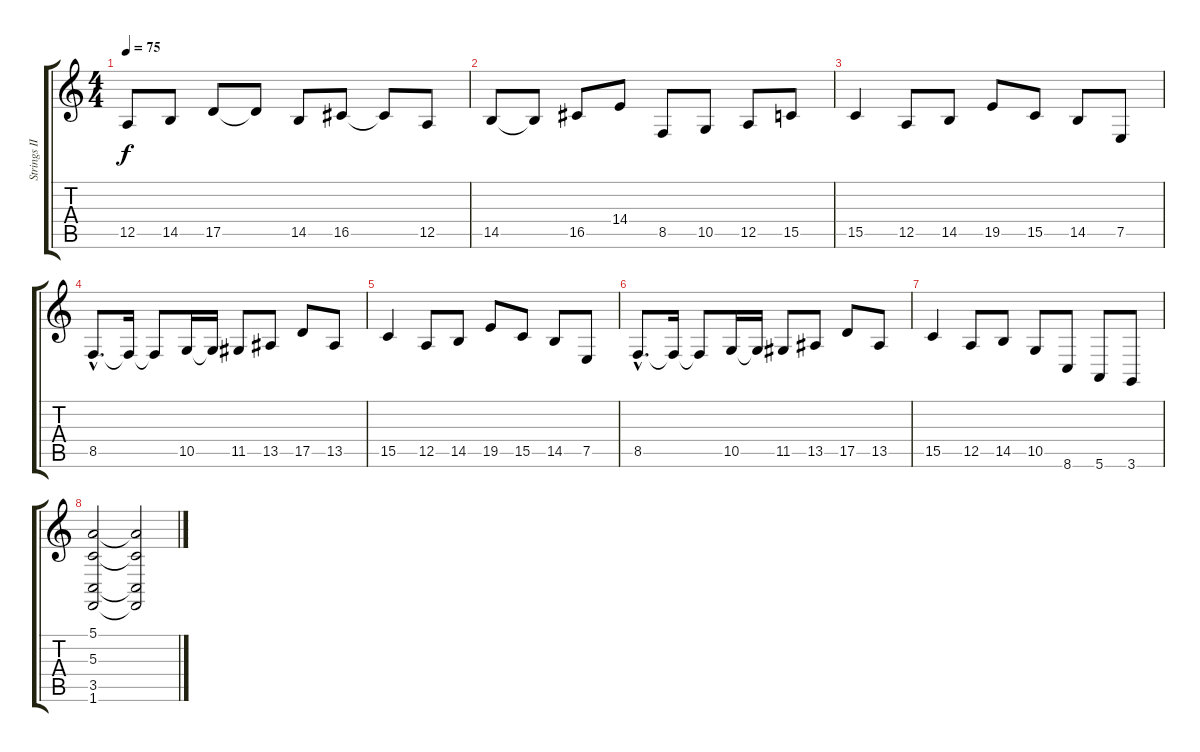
\track ("Strings III" "Strings II") {instrument stringensemble1}
\staff {score tabs}
\tuning (E4 B3 G3 D3 A2 E2) {hide}
\ts (4 4)
\tempo 75
\clef g2
\ks c
12.5.8{dy f} 14.5.8 17.5.8 17.5{t}.8 14.5.8 16.5.8 16.5{t}.8 12.5.8 |
14.5.8 14.5{t}.8 16.5.8 14.4.8 8.5.8 10.5.8 12.5.8 15.5.8 |
15.5.4 12.5.8 14.5.8 19.5.8 15.5.8 14.5.8 7.5.8 |
8.5{hac}.8{d} 8.5{t}.16 8.5{t}.8 10.5.16 10.5{t}.16 11.5.8 13.5.8 17.5.8 13.5.8 |
15.5.4 12.5.8 14.5.8 19.5.8 15.5.8 14.5.8 7.5.8 |
8.5{hac}.8{d} 8.5{t}.16 8.5{t}.8 10.5.16 10.5{t}.16 11.5.8 13.5.8 17.5.8 13.5.8 |
15.5.4 12.5.8 14.5.8 10.5.8 8.6.8 5.6.8 3.6.8 |
(5.1 5.3 3.5 1.6).2{volume 0} (5.1{t} 5.3{t} 3.5{t} 1.6{t}).2
